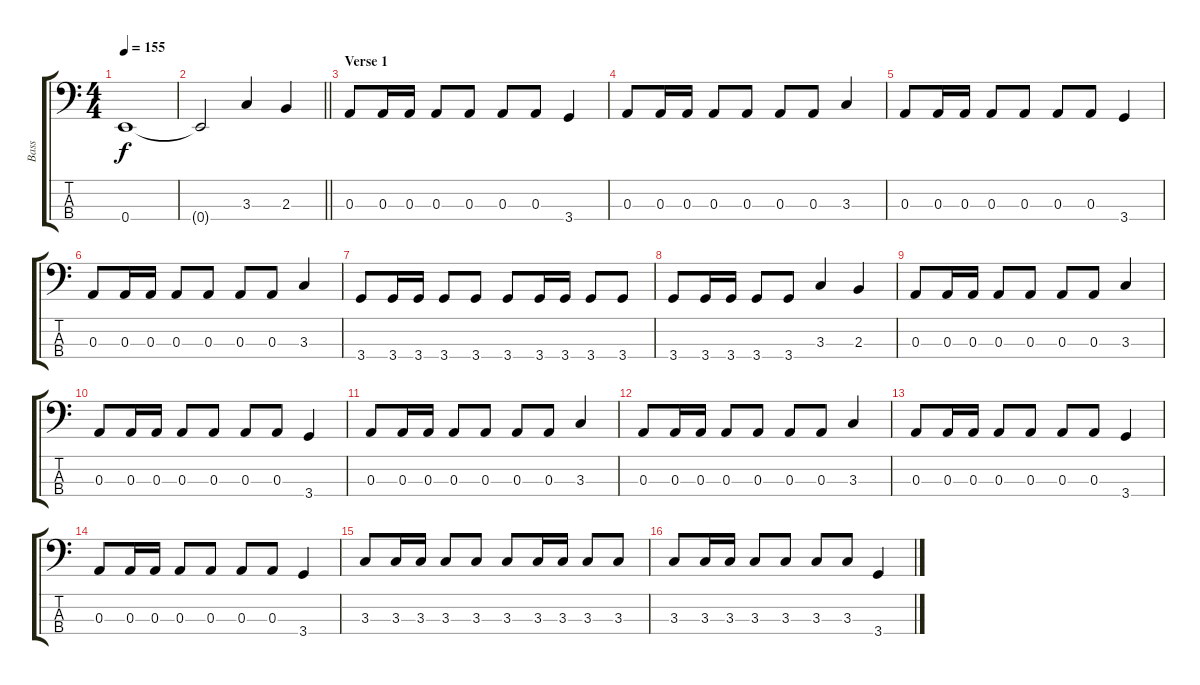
\track ("Bass" "Bass") {instrument electricbassfinger}
\staff {score tabs}
\tuning (G2 D2 A1 E1) {hide}
\ts (4 4)
\tempo 155
\clef f4
\ks c
0.4.1{dy f} |
\barLineRight lightlight
0.4{t}.2 3.3.4 2.3.4 |
\section ("" "Verse 1")
0.3.8 0.3.16 0.3.16 0.3.8 0.3.8 0.3.8 0.3.8 3.4.4 |
0.3.8 0.3.16 0.3.16 0.3.8 0.3.8 0.3.8 0.3.8 3.3.4 |
0.3.8 0.3.16 0.3.16 0.3.8 0.3.8 0.3.8 0.3.8 3.4.4 |
0.3.8 0.3.16 0.3.16 0.3.8 0.3.8 0.3.8 0.3.8 3.3.4 |
3.4.8 3.4.16 3.4.16 3.4.8 3.4.8 3.4.8 3.4.16 3.4.16 3.4.8 3.4.8 |
3.4.8 3.4.16 3.4.16 3.4.8 3.4.8 3.3.4 2.3.4 |
0.3.8 0.3.16 0.3.16 0.3.8 0.3.8 0.3.8 0.3.8 3.3.4 |
0.3.8 0.3.16 0.3.16 0.3.8 0.3.8 0.3.8 0.3.8 3.4.4 |
0.3.8 0.3.16 0.3.16 0.3.8 0.3.8 0.3.8 0.3.8 3.3.4 |
0.3.8 0.3.16 0.3.16 0.3.8 0.3.8 0.3.8 0.3.8 3.3.4 |
0.3.8 0.3.16 0.3.16 0.3.8 0.3.8 0.3.8 0.3.8 3.4.4 |
0.3.8 0.3.16 0.3.16 0.3.8 0.3.8 0.3.8 0.3.8 3.4.4 |
3.3.8 3.3.16 3.3.16 3.3.8 3.3.8 3.3.8 3.3.16 3.3.16 3.3.8 3.3.8 |
3.3.8 3.3.16 3.3.16 3.3.8 3.3.8 3.3.8 3.3.8 3.4.4
